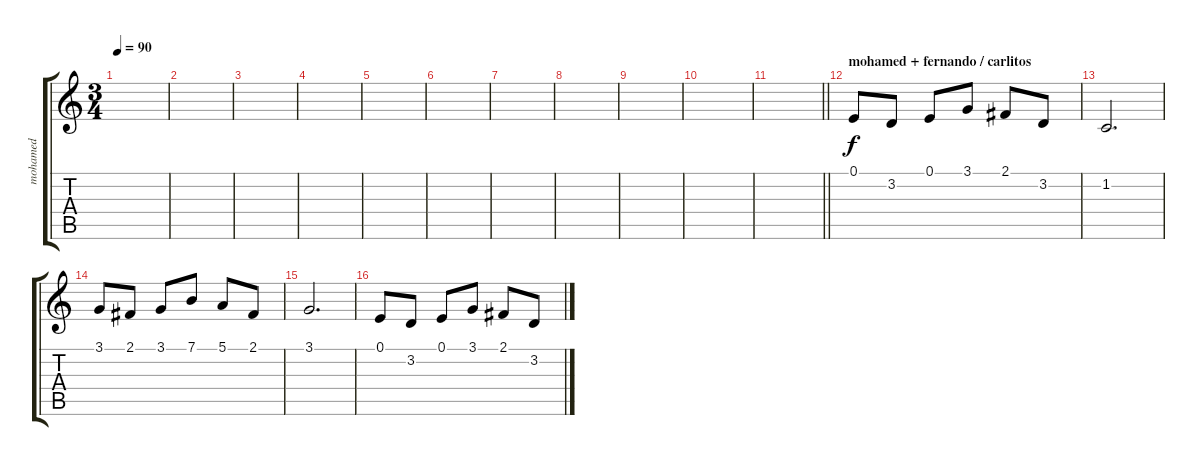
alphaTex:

\track ("mohamed" "mohamed") {instrument violin}
\staff {score tabs}
\tuning (E4 B3 G3 D3 A2 E2) {hide}
\ts (3 4)
\tempo 90
\clef g2
\ks c
|
|
|
|
|
|
|
|
|
|
\barLineRight lightlight
|
\section ("" "mohamed + fernando / carlitos")
0.1.8 3.2.8 0.1.8 3.1.8 2.1.8 3.2.8 |
1.2.2{d} |
3.1.8 2.1.8 3.1.8 7.1.8 5.1.8 2.1.8 |
3.1.2{d} |
0.1.8 3.2.8 0.1.8 3.1.8 2.1.8 3.2.8
